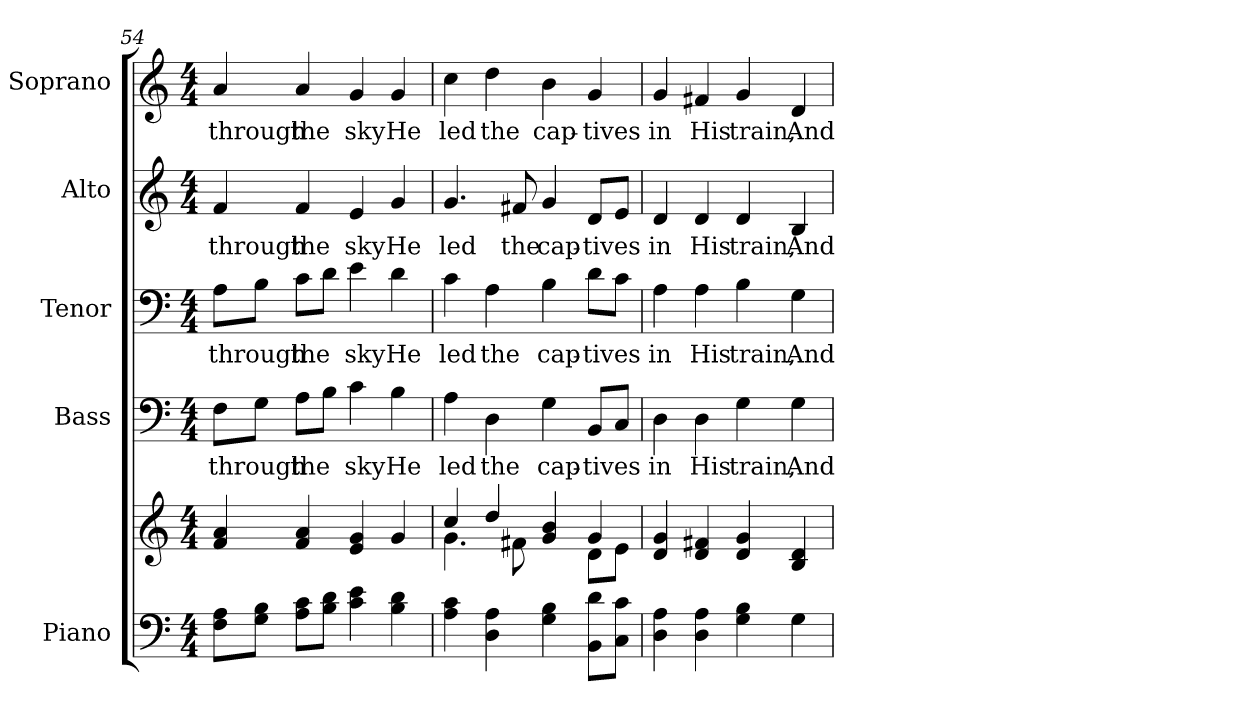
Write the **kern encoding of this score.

**kern	**kern	**kern	**text	**kern	**text	**kern	**text	**kern	**text
*part5	*part5	*part4	*part4	*part3	*part3	*part2	*part2	*part1	*part1
*staff6	*staff5	*staff4	*staff4	*staff3	*staff3	*staff2	*staff2	*staff1	*staff1
*I"Piano	*	*I"Bass	*	*I"Tenor	*	*I"Alto	*	*I"Soprano	*
*I'Pno.	*	*I'B.	*	*I'T.	*	*I'A.	*	*I'S.	*
*clefF4	*clefG2	*clefF4	*	*clefF4	*	*clefG2	*	*clefG2	*
*k[]	*k[]	*k[]	*	*k[]	*	*k[]	*	*k[]	*
*C:	*C:	*C:	*	*C:	*	*C:	*	*C:	*
*M4/4	*M4/4	*M4/4	*	*M4/4	*	*M4/4	*	*M4/4	*
=54	=54	=54	=54	=54	=54	=54	=54	=54	=54
!	!	!	!LO:LY:b:color=#000000	!	!	!	!	!	!
!	!	!	!	!	!LO:LY:b:color=#000000	!	!	!	!
!	!	!	!	!	!	!	!LO:LY:b:color=#000000	!	!
!	!	!	!	!	!	!	!	!	!LO:LY:b:color=#000000
8Fi\ 8AiL	4fi/ 4ai	8Fi\L	through	8Ai\L	through	4fi/	through	4ai/	through
8Gi\ 8BiJ	.	8Gi\J	.	8Bi\J	.	.	.	.	.
!	!	!	!LO:LY:b:color=#000000	!	!	!	!	!	!
!	!	!	!	!	!LO:LY:b:color=#000000	!	!	!	!
!	!	!	!	!	!	!	!LO:LY:b:color=#000000	!	!
!	!	!	!	!	!	!	!	!	!LO:LY:b:color=#000000
8Ai\ 8ciL	4fi/ 4ai	8Ai\L	the	8ci\L	the	4fi/	the	4ai/	the
8Bi\ 8diJ	.	8Bi\J	.	8di\J	.	.	.	.	.
!	!	!	!LO:LY:b:color=#000000	!	!	!	!	!	!
!	!	!	!	!	!LO:LY:b:color=#000000	!	!	!	!
!	!	!	!	!	!	!	!LO:LY:b:color=#000000	!	!
!	!	!	!	!	!	!	!	!	!LO:LY:b:color=#000000
4ci\ 4ei	4ei/ 4gi	4ci\	sky	4ei\	sky	4ei/	sky	4gi/	sky
!	!	!	!LO:LY:b:color=#000000	!	!	!	!	!	!
!	!	!	!	!	!LO:LY:b:color=#000000	!	!	!	!
!	!	!	!	!	!	!	!LO:LY:b:color=#000000	!	!
!	!	!	!	!	!	!	!	!	!LO:LY:b:color=#000000
4Bi\ 4di	4gi/	4Bi\	He	4di\	He	4gi/	He	4gi/	He
!!LO:PB:g=z
=55	=55	=55	=55	=55	=55	=55	=55	=55	=55
*	*^	*	*	*	*	*	*	*	*
!	!	!	!	!LO:LY:b:color=#000000	!	!	!	!	!	!
!	!	!	!	!	!	!LO:LY:b:color=#000000	!	!	!	!
!	!	!	!	!	!	!	!	!LO:LY:b:color=#000000	!	!
!	!	!	!	!	!	!	!	!	!	!LO:LY:b:color=#000000
4Ai\ 4ci	4cci/	4.gi\	4Ai\	led	4ci\	led	4.gi/	led	4cci\	led
!	!	!	!	!LO:LY:b:color=#000000	!	!	!	!	!	!
!	!	!	!	!	!	!LO:LY:b:color=#000000	!	!	!	!
!	!	!	!	!	!	!	!	!	!	!LO:LY:b:color=#000000
4Di\ 4Ai	4ddi/	.	4Di\	the	4Ai\	the	.	.	4ddi\	the
!	!	!	!	!	!	!	!	!LO:LY:b:color=#000000	!	!
.	.	8f#Xi\	.	.	.	.	8f#Xi/	the	.	.
!	!	!	!	!LO:LY:b:color=#000000	!	!	!	!	!	!
!	!	!	!	!	!	!LO:LY:b:color=#000000	!	!	!	!
!	!	!	!	!	!	!	!	!LO:LY:b:color=#000000	!	!
!	!	!	!	!	!	!	!	!	!	!LO:LY:b:color=#000000
4Gi\ 4Bi	4gi/ 4bi	4ryy	4Gi\	cap-	4Bi\	cap-	4gi/	cap-	4bi\	cap-
!	!	!	!	!LO:LY:b:color=#000000	!	!	!	!	!	!
!	!	!	!	!	!	!LO:LY:b:color=#000000	!	!	!	!
!	!	!	!	!	!	!	!	!LO:LY:b:color=#000000	!	!
!	!	!	!	!	!	!	!	!	!	!LO:LY:b:color=#000000
8BBi\ 8diL	4gi/	8di\L	8BBi/L	-tives	8di\L	-tives	8di/L	-tives	4gi/	-tives
8Ci\ 8ciJ	.	8ei\J	8Ci/J	.	8ci\J	.	8ei/J	.	.	.
*	*v	*v	*	*	*	*	*	*	*	*
=56	=56	=56	=56	=56	=56	=56	=56	=56	=56
*	*^	*	*	*	*	*	*	*	*
!	!	!	!	!LO:LY:b:color=#000000	!	!	!	!	!	!
*	*v	*v	*	*	*	*	*	*	*	*
*	*^	*	*	*	*	*	*	*	*
!	!	!	!	!	!	!LO:LY:b:color=#000000	!	!	!	!
*	*v	*v	*	*	*	*	*	*	*	*
*	*^	*	*	*	*	*	*	*	*
!	!	!	!	!	!	!	!	!LO:LY:b:color=#000000	!	!
*	*v	*v	*	*	*	*	*	*	*	*
*	*^	*	*	*	*	*	*	*	*
!	!	!	!	!	!	!	!	!	!	!LO:LY:b:color=#000000
*	*v	*v	*	*	*	*	*	*	*	*
4Di\ 4Ai	4di/ 4gi	4Di\	in	4Ai\	in	4di/	in	4gi/	in
!	!	!	!LO:LY:b:color=#000000	!	!	!	!	!	!
!	!	!	!	!	!LO:LY:b:color=#000000	!	!	!	!
!	!	!	!	!	!	!	!LO:LY:b:color=#000000	!	!
!	!	!	!	!	!	!	!	!	!LO:LY:b:color=#000000
4Di\ 4Ai	4di/ 4f#Xi	4Di\	His	4Ai\	His	4di/	His	4f#Xi/	His
!	!	!	!LO:LY:b:color=#000000	!	!	!	!	!	!
!	!	!	!	!	!LO:LY:b:color=#000000	!	!	!	!
!	!	!	!	!	!	!	!LO:LY:b:color=#000000	!	!
!	!	!	!	!	!	!	!	!	!LO:LY:b:color=#000000
4Gi\ 4Bi	4di/ 4gi	4Gi\	train,	4Bi\	train,	4di/	train,	4gi/	train,
!	!	!	!LO:LY:b:color=#000000	!	!	!	!	!	!
!	!	!	!	!	!LO:LY:b:color=#000000	!	!	!	!
!	!	!	!	!	!	!	!LO:LY:b:color=#000000	!	!
!	!	!	!	!	!	!	!	!	!LO:LY:b:color=#000000
4Gi\	4Bi/ 4di	4Gi\	And	4Gi\	And	4Bi/	And	4di/	And
=	=	=	=	=	=	=	=	=	=
*-	*-	*-	*-	*-	*-	*-	*-	*-	*-
